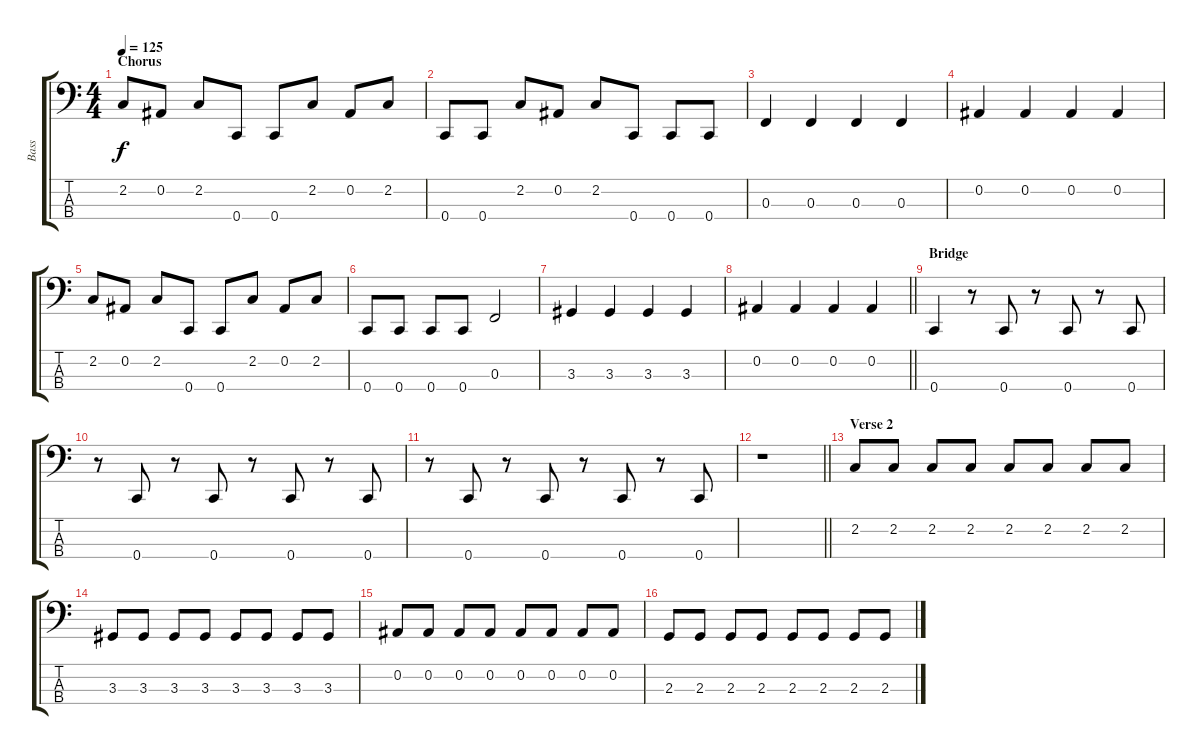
\track ("Bass" "Bass") {instrument electricbassfinger}
\staff {score tabs}
\tuning (Eb2 Bb1 F1 C1) {hide}
\ts (4 4)
\section ("" "Chorus")
\tempo 125
\clef f4
\ks c
2.2.8{dy f} 0.2.8 2.2.8 0.4.8 0.4.8 2.2.8 0.2.8 2.2.8 |
0.4.8 0.4.8 2.2.8 0.2.8 2.2.8 0.4.8 0.4.8 0.4.8 |
0.3.4 0.3.4 0.3.4 0.3.4 |
0.2.4 0.2.4 0.2.4 0.2.4 |
2.2.8 0.2.8 2.2.8 0.4.8 0.4.8 2.2.8 0.2.8 2.2.8 |
0.4.8 0.4.8 0.4.8 0.4.8 0.3.2 |
3.3.4 3.3.4 3.3.4 3.3.4 |
\barLineRight lightlight
0.2.4 0.2.4 0.2.4 0.2.4 |
\section ("" "Bridge")
0.4.4 r.8 0.4.8 r.8 0.4.8 r.8 0.4.8 |
r.8 0.4.8 r.8 0.4.8 r.8 0.4.8 r.8 0.4.8 |
r.8 0.4.8 r.8 0.4.8 r.8 0.4.8 r.8 0.4.8 |
\barLineRight lightlight
r.1 |
\section ("" "Verse 2")
2.2.8 2.2.8 2.2.8 2.2.8 2.2.8 2.2.8 2.2.8 2.2.8 |
3.3.8 3.3.8 3.3.8 3.3.8 3.3.8 3.3.8 3.3.8 3.3.8 |
0.2.8 0.2.8 0.2.8 0.2.8 0.2.8 0.2.8 0.2.8 0.2.8 |
2.3.8 2.3.8 2.3.8 2.3.8 2.3.8 2.3.8 2.3.8 2.3.8
